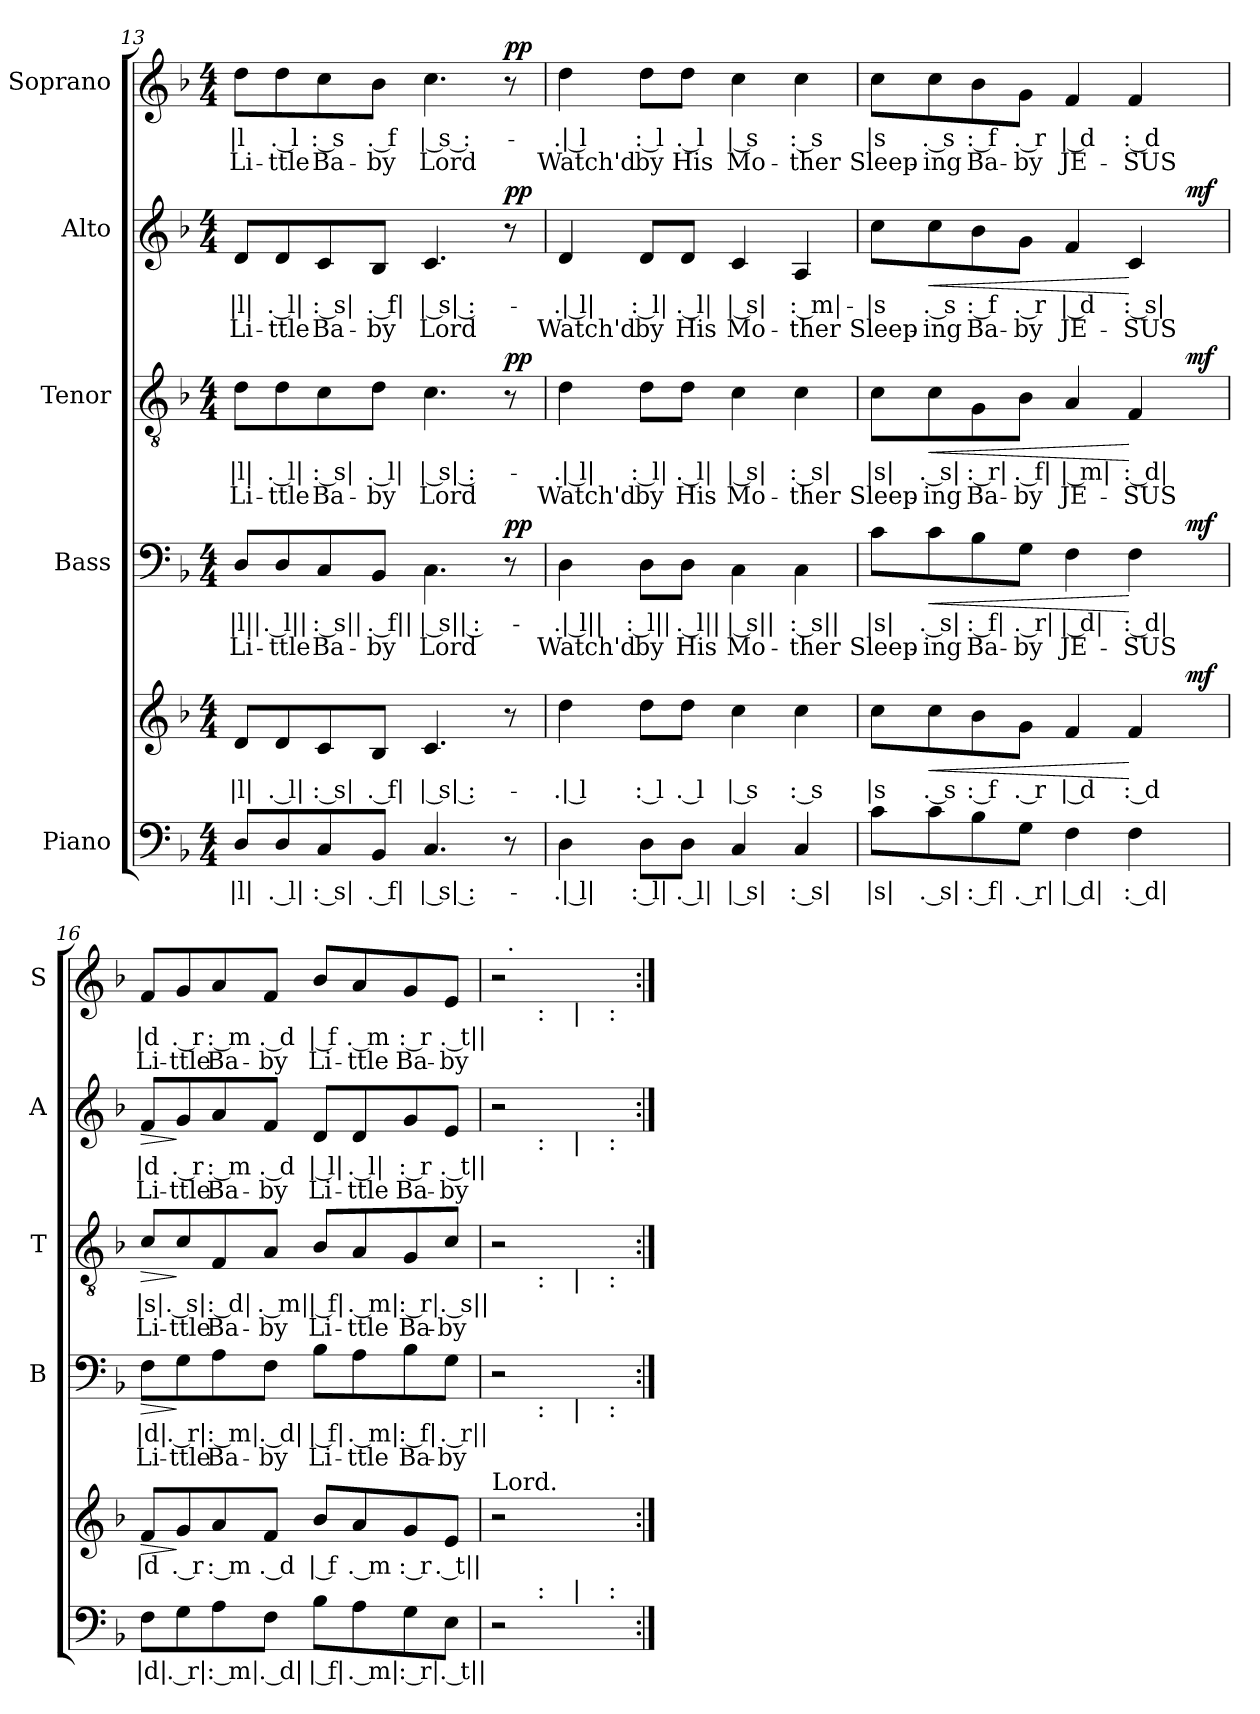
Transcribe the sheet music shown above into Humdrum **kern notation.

**kern	**text	**kern	**text	**dynam	**kern	**text	**text	**dynam	**kern	**text	**text	**dynam	**kern	**text	**text	**dynam	**kern	**text	**text	**dynam
*part5	*part5	*part5	*part5	*part5	*part4	*part4	*part4	*part4	*part3	*part3	*part3	*part3	*part2	*part2	*part2	*part2	*part1	*part1	*part1	*part1
*staff6	*staff6	*staff5	*staff5	*staff5/6	*staff4	*staff4	*staff4	*staff4	*staff3	*staff3	*staff3	*staff3	*staff2	*staff2	*staff2	*staff2	*staff1	*staff1	*staff1	*staff1
*I"Piano	*	*	*	*	*I"Bass	*	*	*	*I"Tenor	*	*	*	*I"Alto	*	*	*	*I"Soprano	*	*	*
*	*	*	*	*	*I'B	*	*	*	*I'T	*	*	*	*I'A	*	*	*	*I'S	*	*	*
*clefF4	*	*clefG2	*	*	*clefF4	*	*	*	*clefGv2	*	*	*	*clefG2	*	*	*	*clefG2	*	*	*
*k[b-]	*	*k[b-]	*	*	*k[b-]	*	*	*	*k[b-]	*	*	*	*k[b-]	*	*	*	*k[b-]	*	*	*
*F:	*	*F:	*	*	*F:	*	*	*	*F:	*	*	*	*F:	*	*	*	*F:	*	*	*
*M4/4	*	*M4/4	*	*	*M4/4	*	*	*	*M4/4	*	*	*	*M4/4	*	*	*	*M4/4	*	*	*
=13	=13	=13	=13	=13	=13	=13	=13	=13	=13	=13	=13	=13	=13	=13	=13	=13	=13	=13	=13	=13
!	!LO:LY:b:rj	!	!LO:LY:b:rj	!	!	!LO:LY:b:rj	!LO:LY:b:rj	!	!	!LO:LY:b:rj	!LO:LY:b:rj	!	!	!LO:LY:b:rj	!LO:LY:b:rj	!	!	!LO:LY:b:rj	!LO:LY:b:rj	!
8D/L	-|l|	8d/L	|l|	.	8D/L	|l||	Li-	.	8d\L	|l|	Li-	.	8d/L	|l|	Li-	.	8dd\L	|l	Li-	.
!	!LO:LY:b:rj	!	!LO:LY:b:rj	!	!	!LO:LY:b:rj	!LO:LY:b:rj	!	!	!LO:LY:b:rj	!LO:LY:b:rj	!	!	!LO:LY:b:rj	!LO:LY:b:rj	!	!	!LO:LY:b:rj	!LO:LY:b:rj	!
8D/	. l|	8d/	. l|	.	8D/	. l||	-ttle	.	8d\	. l|	-ttle	.	8d/	. l|	-ttle	.	8dd\	. l	-ttle	.
!	!LO:LY:b:rj	!	!LO:LY:b:rj	!	!	!LO:LY:b:rj	!LO:LY:b:rj	!	!	!LO:LY:b:rj	!LO:LY:b:rj	!	!	!LO:LY:b:rj	!LO:LY:b:rj	!	!	!LO:LY:b:rj	!LO:LY:b:rj	!
8C/	: s|	8c/	: s|	.	8C/	: s||	Ba-	.	8c\	: s|	Ba-	.	8c/	: s|	Ba-	.	8cc\	: s	Ba-	.
!	!LO:LY:b:rj	!	!LO:LY:b:rj	!	!	!LO:LY:b:rj	!LO:LY:b:rj	!	!	!LO:LY:b:rj	!LO:LY:b:rj	!	!	!LO:LY:b:rj	!LO:LY:b:rj	!	!	!LO:LY:b:rj	!LO:LY:b:rj	!
8BB-/J	. f|	8B-/J	. f|	.	8BB-/J	. f||	-by	.	8d\J	. l|	-by	.	8B-/J	. f|	-by	.	8b-\J	. f	-by	.
!	!LO:LY:b:rj	!	!LO:LY:b:rj	!	!	!LO:LY:b:rj	!LO:LY:b:rj	!	!	!LO:LY:b:rj	!LO:LY:b:rj	!	!	!LO:LY:b:rj	!LO:LY:b:rj	!	!	!LO:LY:b:rj	!LO:LY:b:rj	!
4.C/	| s| :-	4.c/	| s| :-	.	4.C\	| s|| :-	Lord	.	4.c\	| s| :-	Lord	.	4.c/	| s| :-	Lord	.	4.cc\	| s :-	Lord	.
!	!	!	!	!	!	!	!	!LO:DY:b	!	!	!	!LO:DY:b	!	!	!	!LO:DY:b	!	!	!	!LO:DY:b
8r	.	8r	.	.	8r	.	.	pp	8r	.	.	pp	8r	.	.	pp	8r	.	.	pp
=14	=14	=14	=14	=14	=14	=14	=14	=14	=14	=14	=14	=14	=14	=14	=14	=14	=14	=14	=14	=14
!	!LO:LY:b:rj	!	!LO:LY:b:rj	!	!	!LO:LY:b:rj	!LO:LY:b:rj	!	!	!LO:LY:b:rj	!LO:LY:b:rj	!	!	!LO:LY:b:rj	!LO:LY:b:rj	!	!	!LO:LY:b:rj	!LO:LY:b:rj	!
4D\	.| l|	4dd\	-.| l	.	4D\	-.| l||	Watch'd	.	4d\	-.| l|	Watch'd	.	4d/	-.| l|	Watch'd	.	4dd\	-.| l	Watch'd	.
!	!LO:LY:b:rj	!	!LO:LY:b:rj	!	!	!LO:LY:b:rj	!LO:LY:b:rj	!	!	!LO:LY:b:rj	!LO:LY:b:rj	!	!	!LO:LY:b:rj	!LO:LY:b:rj	!	!	!LO:LY:b:rj	!LO:LY:b:rj	!
8D\L	: l|	8dd\L	: l	.	8D\L	: l||	by	.	8d\L	: l|	by	.	8d/L	: l|	by	.	8dd\L	: l	by	.
!	!LO:LY:b:rj	!	!LO:LY:b:rj	!	!	!LO:LY:b:rj	!LO:LY:b:rj	!	!	!LO:LY:b:rj	!LO:LY:b:rj	!	!	!LO:LY:b:rj	!LO:LY:b:rj	!	!	!LO:LY:b:rj	!LO:LY:b:rj	!
8D\J	. l|	8dd\J	. l	.	8D\J	. l||	His	.	8d\J	. l|	His	.	8d/J	. l|	His	.	8dd\J	. l	His	.
!	!LO:LY:b:rj	!	!LO:LY:b:rj	!	!	!LO:LY:b:rj	!LO:LY:b:rj	!	!	!LO:LY:b:rj	!LO:LY:b:rj	!	!	!LO:LY:b:rj	!LO:LY:b:rj	!	!	!LO:LY:b:rj	!LO:LY:b:rj	!
4C/	| s|	4cc\	| s	.	4C\	| s||	Mo-	.	4c\	| s|	Mo-	.	4c/	| s|	Mo-	.	4cc\	| s	Mo-	.
!	!LO:LY:b:rj	!	!LO:LY:b:rj	!	!	!LO:LY:b:rj	!LO:LY:b:rj	!	!	!LO:LY:b:rj	!LO:LY:b:rj	!	!	!LO:LY:b:rj	!LO:LY:b:rj	!	!	!LO:LY:b:rj	!LO:LY:b:rj	!
4C/	: s|	4cc\	: s	.	4C\	: s||	-ther	.	4c\	: s|	-ther	.	4A/	: m|-	-ther	.	4cc\	: s	-ther	.
!!LO:LB:g=z
=15	=15	=15	=15	=15	=15	=15	=15	=15	=15	=15	=15	=15	=15	=15	=15	=15	=15	=15	=15	=15
!	!LO:LY:b:rj	!	!LO:LY:b:rj	!	!	!LO:LY:b:rj	!LO:LY:b:rj	!	!	!LO:LY:b:rj	!LO:LY:b:rj	!	!	!LO:LY:b:rj	!LO:LY:b:rj	!	!	!LO:LY:b:rj	!LO:LY:b:rj	!
*	*	*^	*	*	*^	*	*	*	*^	*	*	*	*^	*	*	*	*	*	*	*
8c\L	|s|	8cc\L	2ryy	|s	.	8c\L	2ryy	|s|	Sleep-	.	8c\L	2ryy	|s|	Sleep-	.	8cc\L	2ryy	-|s	Sleep-	.	8cc\L	|s	Sleep-	.
!	!LO:LY:b:rj	!	!	!LO:LY:b:rj	!LO:HP:b	!	!	!LO:LY:b:rj	!LO:LY:b:rj	!LO:HP:b	!	!	!LO:LY:b:rj	!LO:LY:b:rj	!LO:HP:b	!	!	!LO:LY:b:rj	!LO:LY:b:rj	!LO:HP:b	!	!LO:LY:b:rj	!LO:LY:b:rj	!
8c\	. s|	8cc\	.	. s	<	8c\	.	. s|	-ing	<	8c\	.	. s|	-ing	<	8cc\	.	. s	-ing	<	8cc\	. s	-ing	.
!	!LO:LY:b:rj	!	!	!LO:LY:b:rj	!	!	!	!LO:LY:b:rj	!LO:LY:b:rj	!	!	!	!LO:LY:b:rj	!LO:LY:b:rj	!	!	!	!LO:LY:b:rj	!LO:LY:b:rj	!	!	!LO:LY:b:rj	!LO:LY:b:rj	!
8B-\	: f|	8b-\	.	: f	.	8B-\	.	: f|	Ba-	.	8G\	.	: r|	Ba-	.	8b-\	.	: f	Ba-	.	8b-\	: f	Ba-	.
!	!LO:LY:b:rj	!	!	!LO:LY:b:rj	!	!	!	!LO:LY:b:rj	!LO:LY:b:rj	!	!	!	!LO:LY:b:rj	!LO:LY:b:rj	!	!	!	!LO:LY:b:rj	!LO:LY:b:rj	!	!	!LO:LY:b:rj	!LO:LY:b:rj	!
8G\J	. r|	8g\J	.	. r	.	8G\J	.	. r|	-by	.	8B-\J	.	. f|	-by	.	8g\J	.	. r	-by	.	8g\J	. r	-by	.
!	!LO:LY:b:rj	!	!	!LO:LY:b:rj	!	!	!	!LO:LY:b:rj	!LO:LY:b:rj	!	!	!	!LO:LY:b:rj	!LO:LY:b:rj	!	!	!	!LO:LY:b:rj	!LO:LY:b:rj	!	!	!LO:LY:b:rj	!LO:LY:b:rj	!
4F\	| d|	4f/	4ryy	| d	.	4F\	4ryy	| d|	JE-	.	4A/	4ryy	| m|	JE-	.	4f/	4ryy	| d	JE-	.	4f/	| d	JE-	.
!	!LO:LY:b:rj	!	!	!LO:LY:b:rj	!	!	!	!LO:LY:b:rj	!LO:LY:b:rj	!	!	!	!LO:LY:b:rj	!LO:LY:b:rj	!	!	!	!LO:LY:b:rj	!LO:LY:b:rj	!	!	!LO:LY:b:rj	!LO:LY:b:rj	!
4F\	: d|	4f/	8ryy	: d	[	4F\	8ryy	: d|	-SUS	[	4F/	8ryy	: d|	-SUS	[	4c/	8ryy	: s|	-SUS	[	4f/	: d	-SUS	.
.	.	.	32ryy	.	.	.	32ryy	.	.	.	.	32ryy	.	.	.	.	32ryy	.	.	.	.	.	.	.
!	!	!	!	!	!LO:DY:a	!	!	!	!	!LO:DY:a	!	!	!	!	!LO:DY:a	!	!	!	!	!LO:DY:a	!	!	!	!
.	.	.	16.ryy	.	mf	.	16.ryy	.	.	mf	.	16.ryy	.	.	mf	.	16.ryy	.	.	mf	.	.	.	.
=16	=16	=16	=16	=16	=16	=16	=16	=16	=16	=16	=16	=16	=16	=16	=16	=16	=16	=16	=16	=16	=16	=16	=16	=16
!	!LO:LY:b:rj	!	!	!LO:LY:b:rj	!LO:HP:b	!	!	!LO:LY:b:rj	!LO:LY:b:rj	!LO:HP:b	!	!	!LO:LY:b:rj	!LO:LY:b:rj	!LO:HP:b	!	!	!LO:LY:b:rj	!LO:LY:b:rj	!LO:HP:b	!	!LO:LY:b:rj	!LO:LY:b:rj	!
*	*	*v	*v	*	*	*	*	*	*	*	*v	*v	*	*	*	*v	*v	*	*	*	*	*	*	*
*	*	*	*	*	*v	*v	*	*	*	*	*	*	*	*	*	*	*	*	*	*	*
8F\L	|d|	8f/L	|d	>	8F\L	|d|	Li-	>	8c/L	|s|	Li-	>	8f/L	|d	Li-	>	8f/L	|d	Li-	.
!	!LO:LY:b:rj	!	!LO:LY:b:rj	!	!	!LO:LY:b:rj	!LO:LY:b:rj	!	!	!LO:LY:b:rj	!LO:LY:b:rj	!	!	!LO:LY:b:rj	!LO:LY:b:rj	!	!	!LO:LY:b:rj	!LO:LY:b:rj	!
8G\	. r|	8g/	. r	]	8G\	. r|	-ttle	]	8c/	. s|	-ttle	]	8g/	. r	-ttle	]	8g/	. r	-ttle	.
!	!LO:LY:b:rj	!	!LO:LY:b:rj	!	!	!LO:LY:b:rj	!LO:LY:b:rj	!	!	!LO:LY:b:rj	!LO:LY:b:rj	!	!	!LO:LY:b:rj	!LO:LY:b:rj	!	!	!LO:LY:b:rj	!LO:LY:b:rj	!
8A\	: m|	8a/	: m	.	8A\	: m|	Ba-	.	8F/	: d|	Ba-	.	8a/	: m	Ba-	.	8a/	: m	Ba-	.
!	!LO:LY:b:rj	!	!LO:LY:b:rj	!	!	!LO:LY:b:rj	!LO:LY:b:rj	!	!	!LO:LY:b:rj	!LO:LY:b:rj	!	!	!LO:LY:b:rj	!LO:LY:b:rj	!	!	!LO:LY:b:rj	!LO:LY:b:rj	!
8F\J	. d|	8f/J	. d	.	8F\J	. d|	-by	.	8A/J	. m|	-by	.	8f/J	. d	-by	.	8f/J	. d	-by	.
!	!LO:LY:b:rj	!	!LO:LY:b:rj	!	!	!LO:LY:b:rj	!LO:LY:b:rj	!	!	!LO:LY:b:rj	!LO:LY:b:rj	!	!	!LO:LY:b:rj	!LO:LY:b:rj	!	!	!LO:LY:b:rj	!LO:LY:b:rj	!
8B-\L	| f|	8b-/L	| f	.	8B-\L	| f|	Li-	.	8B-/L	| f|	Li-	.	8d/L	| l|	Li-	.	8b-/L	| f	Li-	.
!	!LO:LY:b:rj	!	!LO:LY:b:rj	!	!	!LO:LY:b:rj	!LO:LY:b:rj	!	!	!LO:LY:b:rj	!LO:LY:b:rj	!	!	!LO:LY:b:rj	!LO:LY:b:rj	!	!	!LO:LY:b:rj	!LO:LY:b:rj	!
8A\	. m|	8a/	. m	.	8A\	. m|	-ttle	.	8A/	. m|	-ttle	.	8d/	. l|	-ttle	.	8a/	. m	-ttle	.
!	!LO:LY:b:rj	!	!LO:LY:b:rj	!	!	!LO:LY:b:rj	!LO:LY:b:rj	!	!	!LO:LY:b:rj	!LO:LY:b:rj	!	!	!LO:LY:b:rj	!LO:LY:b:rj	!	!	!LO:LY:b:rj	!LO:LY:b:rj	!
8G\	: r|	8g/	: r	.	8B-\	: f|	Ba-	.	8G/	: r|	Ba-	.	8g/	: r	Ba-	.	8g/	: r	Ba-	.
!	!LO:LY:b:rj	!	!LO:LY:b:rj	!	!	!LO:LY:b:rj	!LO:LY:b:rj	!	!	!LO:LY:b:rj	!LO:LY:b:rj	!	!	!LO:LY:b:rj	!LO:LY:b:rj	!	!	!LO:LY:b:rj	!LO:LY:b:rj	!
8E\J	. t||	8e/J	. t||	.	8G\J	. r||	-by	.	8c/J	. s||	-by	.	8e/J	. t||	-by	.	8e/J	. t||	-by	.
=17	=17	=17	=17	=17	=17	=17	=17	=17	=17	=17	=17	=17	=17	=17	=17	=17	=17	=17	=17	=17
!	!	!	!	!	!	!	!	!	!	!	!	!	!	!	!	!	!LO:TX:b:t=d	!	!	!
!	!	!	!	!	!	!	!	!	!	!	!	!	!LO:TX:a:t=Lord.	!	!	!	!	!	!	!
!	!	!	!	!	!	!	!	!	!	!	!	!	!LO:TX:b:t=d	!	!	!	!	!	!	!
!	!	!	!	!	!	!	!	!	!LO:TX:a:t=Lord.	!	!	!	!	!	!	!	!	!	!	!
!	!	!	!	!	!	!	!	!	!LO:TX:b:t=s |	!	!	!	!	!	!	!	!	!	!	!
!	!	!	!	!	!LO:TX:a:t=Lord.	!	!	!	!	!	!	!	!	!	!	!	!	!	!	!
!	!	!	!	!	!LO:TX:b:t=m |	!	!	!	!	!	!	!	!	!	!	!	!	!	!	!
!	!	!LO:TX:a:t=Lord.	!	!	!	!	!	!	!	!	!	!	!	!	!	!	!	!	!	!
!LO:TX:a:t=d	!	!	!	!	!	!	!	!	!	!	!	!	!	!	!	!	!	!	!	!
*^	*	*	*	*	*^	*	*	*	*^	*	*	*	*^	*	*	*	*^	*	*	*
*	*^	*	*	*	*	*	*^	*	*	*	*	*^	*	*	*	*	*^	*	*	*	*	*^	*	*	*
*	*	*^	*	*	*	*	*	*	*^	*	*	*	*	*	*^	*	*	*	*	*	*^	*	*	*	*	*	*^	*	*	*
*	*	*	*	*	*	*	*	*	*	*	*	*	*	*	*	*	*	*	*	*	*	*	*	*	*	*	*	*	*	*	*	*^	*	*	*
2r	8ryy	4ryy	4.ryy	.	2r	.	.	2r	8ryy	4ryy	4.ryy	.	.	.	2r	8ryy	4ryy	4.ryy	.	.	.	2r	8ryy	4ryy	4.ryy	.	.	.	2r	32ryy	8ryy	4ryy	4.ryy	.	.	.
!	!	!	!	!	!	!	!	!	!	!	!	!	!	!	!	!	!	!	!	!	!	!	!	!	!	!	!	!	!	!LO:TX:a:t=.	!	!	!	!	!	!
.	.	.	.	.	.	.	.	.	.	.	.	.	.	.	.	.	.	.	.	.	.	.	.	.	.	.	.	.	.	4...ryy	.	.	.	.	.	.
!	!	!	!	!	!	!	!	!	!	!	!	!	!	!	!	!	!	!	!	!	!	!	!	!	!	!	!	!	!	!	!LO:TX:b:t=&colon;	!	!	!	!	!
!	!	!	!	!	!	!	!	!	!	!	!	!	!	!	!	!	!	!	!	!	!	!	!LO:TX:b:t=&colon;	!	!	!	!	!	!	!	!	!	!	!	!	!
!	!	!	!	!	!	!	!	!	!	!	!	!	!	!	!	!LO:TX:b:t=&colon;	!	!	!	!	!	!	!	!	!	!	!	!	!	!	!	!	!	!	!	!
!	!	!	!	!	!	!	!	!	!LO:TX:b:t=&colon;	!	!	!	!	!	!	!	!	!	!	!	!	!	!	!	!	!	!	!	!	!	!	!	!	!	!	!
!	!LO:TX:a:t=&colon;	!	!	!	!	!	!	!	!	!	!	!	!	!	!	!	!	!	!	!	!	!	!	!	!	!	!	!	!	!	!	!	!	!	!	!
.	4.ryy	.	.	.	.	.	.	.	4.ryy	.	.	.	.	.	.	4.ryy	.	.	.	.	.	.	4.ryy	.	.	.	.	.	.	.	4.ryy	.	.	.	.	.
!	!	!	!	!	!	!	!	!	!	!	!	!	!	!	!	!	!	!	!	!	!	!	!	!	!	!	!	!	!	!	!	!LO:TX:b:t=|	!	!	!	!
!	!	!	!	!	!	!	!	!	!	!	!	!	!	!	!	!	!	!	!	!	!	!	!	!LO:TX:b:t=|	!	!	!	!	!	!	!	!	!	!	!	!
!	!	!	!	!	!	!	!	!	!	!	!	!	!	!	!	!	!LO:TX:b:t=|	!	!	!	!	!	!	!	!	!	!	!	!	!	!	!	!	!	!	!
!	!	!	!	!	!	!	!	!	!	!LO:TX:b:t=|	!	!	!	!	!	!	!	!	!	!	!	!	!	!	!	!	!	!	!	!	!	!	!	!	!	!
!	!	!LO:TX:a:t=|	!	!	!	!	!	!	!	!	!	!	!	!	!	!	!	!	!	!	!	!	!	!	!	!	!	!	!	!	!	!	!	!	!	!
.	.	4ryy	.	.	.	.	.	.	.	4ryy	.	.	.	.	.	.	4ryy	.	.	.	.	.	.	4ryy	.	.	.	.	.	.	.	4ryy	.	.	.	.
!	!	!	!	!	!	!	!	!	!	!	!	!	!	!	!	!	!	!	!	!	!	!	!	!	!	!	!	!	!	!	!	!	!LO:TX:b:t=&colon;	!	!	!
!	!	!	!	!	!	!	!	!	!	!	!	!	!	!	!	!	!	!	!	!	!	!	!	!	!LO:TX:b:t=&colon;	!	!	!	!	!	!	!	!	!	!	!
!	!	!	!	!	!	!	!	!	!	!	!	!	!	!	!	!	!	!LO:TX:b:t=&colon;	!	!	!	!	!	!	!	!	!	!	!	!	!	!	!	!	!	!
!	!	!	!	!	!	!	!	!	!	!	!LO:TX:b:t=&colon;	!	!	!	!	!	!	!	!	!	!	!	!	!	!	!	!	!	!	!	!	!	!	!	!	!
!	!	!	!LO:TX:a:t=&colon;	!	!	!	!	!	!	!	!	!	!	!	!	!	!	!	!	!	!	!	!	!	!	!	!	!	!	!	!	!	!	!	!	!
.	.	.	8ryy	.	.	.	.	.	.	.	8ryy	.	.	.	.	.	.	8ryy	.	.	.	.	.	.	8ryy	.	.	.	.	.	.	.	8ryy	.	.	.
*	*	*	*	*	*	*	*	*v	*v	*v	*v	*	*	*	*	*	*	*	*	*	*	*v	*v	*v	*v	*	*	*	*v	*v	*v	*v	*v	*	*	*
*v	*v	*v	*v	*	*	*	*	*	*	*	*	*v	*v	*v	*v	*	*	*	*	*	*	*	*	*	*	*
=:|!	=:|!	=:|!	=:|!	=:|!	=:|!	=:|!	=:|!	=:|!	=:|!	=:|!	=:|!	=:|!	=:|!	=:|!	=:|!	=:|!	=:|!	=:|!	=:|!	=:|!
*-	*-	*-	*-	*-	*-	*-	*-	*-	*-	*-	*-	*-	*-	*-	*-	*-	*-	*-	*-	*-
